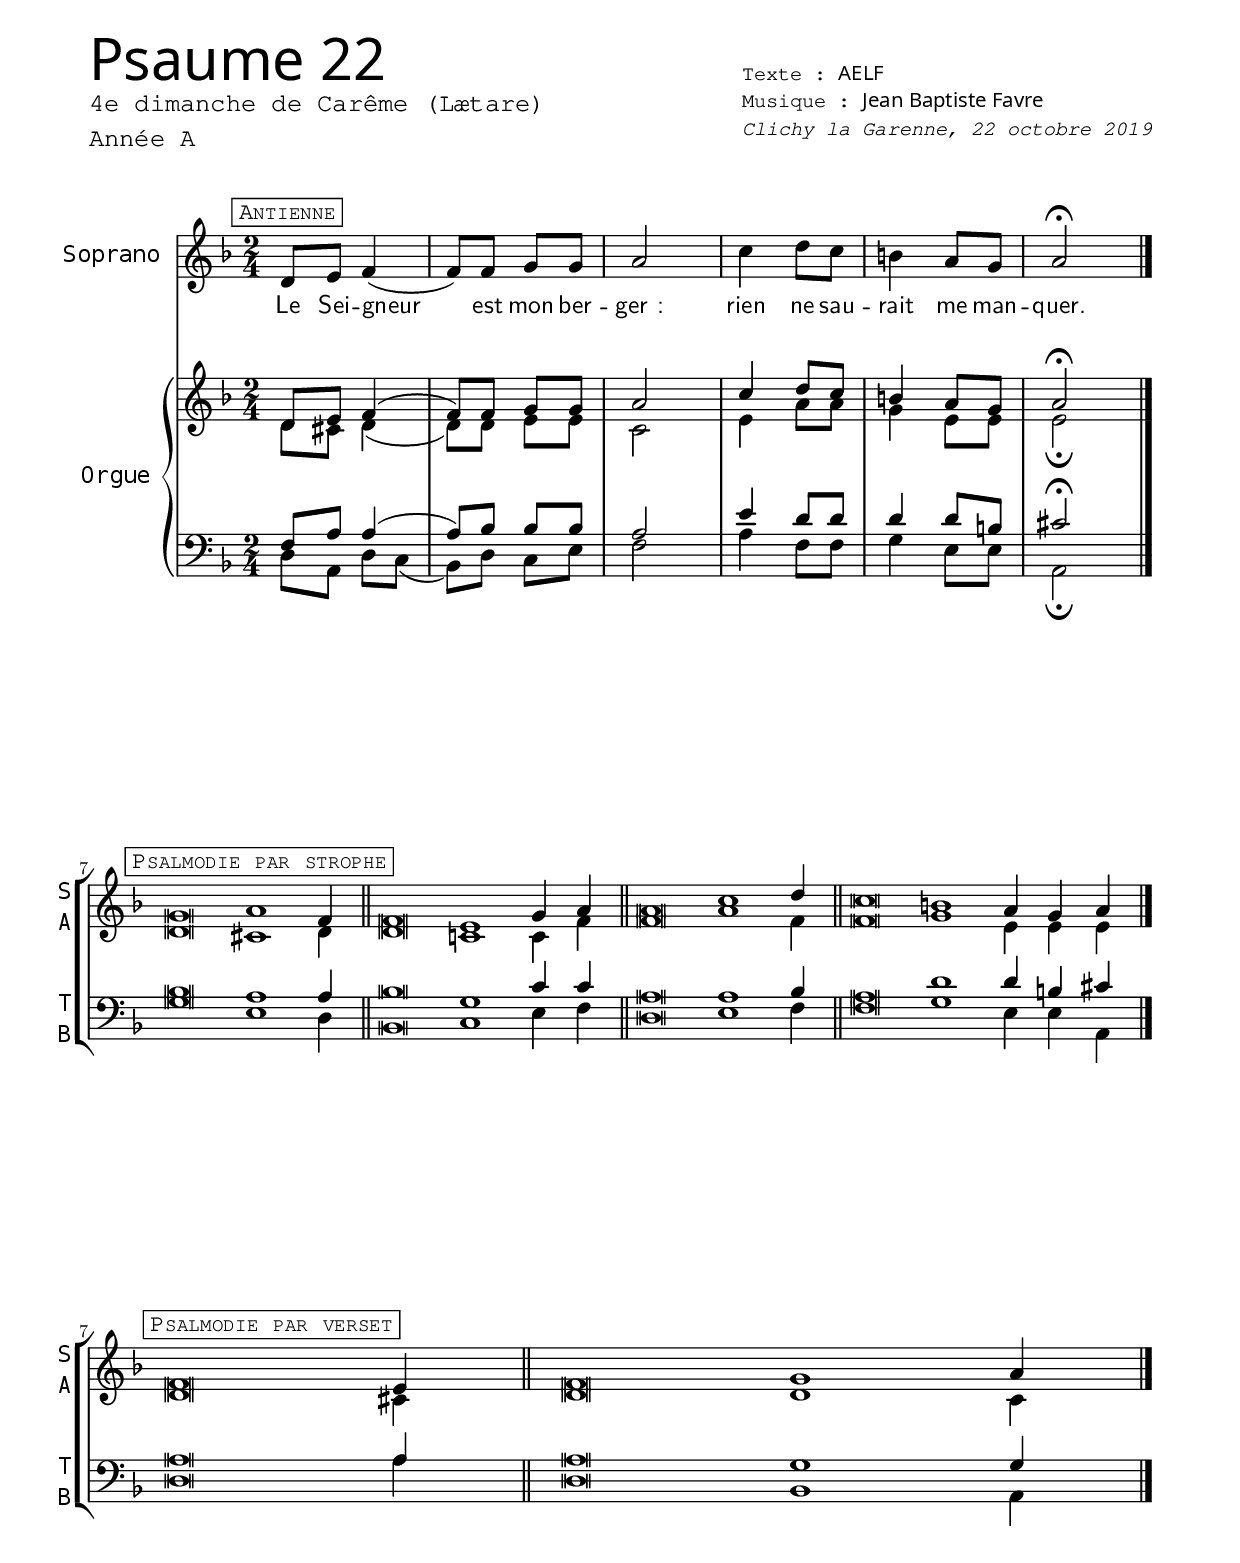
\version "2.18.2"
\language "english"
\include "../libs/commonFunctions.ily"

tempoVerseRallentando = {
  \set Score.tempoHideNote = ##t
  \tempo 4=60
}
tempoVerseAcelerando = {
  \set Score.tempoHideNote = ##t
  \tempo 2=120
}

scoreHeader = \header {
  title = "Psaume 22"
  subtitle = \markup { \column { "4e dimanche de Carême (Lætare)" "Année A" } }
  composer = "Jean Baptiste Favre"
  poet = "AELF"
  date = "Clichy la Garenne, 22 octobre 2019"
}

global = {
  \time 2/4
  \key d \minor
}

%%%%%%%%%%%%%%%%%%%%%%%%%%%%%%
%%%%%%%%%% Antiphon %%%%%%%%%%
%%%%%%%%%%%%%%%%%%%%%%%%%%%%%%
antiphonMusicSoprano = \relative c' {
   d8 e f4 (f8) f8 g g a2 c4 d8 c b4 a8 g a2
  }

antiphonMusicAlto = \relative c' {
   d8 cs d4 (d8) d e e c2 e4 a8 a g4 e8 e e2
  }

antiphonMusicTenor =  \relative c {
   f8 a a4 (a8)[ bf] bf bf a2 e'4 d8 d d4 d8 b cs2
  }

antiphonMusicBass =  \relative c {
   d8 a d8 c (bf8) d c e f2 a4 f8 f g4 e8 e a,2
  }

antiphonRythm = {
    \markCustom "Antienne"
    s2*6  \bar "|." \break
  }

antiphonLyrics = \lyricmode {
  Le Sei -- gneur est mon ber -- ger_: rien ne sau -- rait me man -- quer.
  }

antiphonLyricsSoprano = \antiphonLyrics
antiphonLyricsAlto = \antiphonLyrics
antiphonLyricsTenor = \antiphonLyrics
antiphonLyricsBass = \antiphonLyrics

%%%%%%%%%%%%%%%%%%%%%%%%%%%%%%%%%%%%%%%%%%%%%%
%%%%%%%%%%          Verses          %%%%%%%%%%
%%%%%%%%%%%%%%%%%%%%%%%%%%%%%%%%%%%%%%%%%%%%%%

% quand on a fini de rentrer la musique partout, on peut préciser
% (chez les Soprano uniquement!) les paramètres de tempo MIDI
% en utilisant \tAcce et \tRall

verseStropheRythm = {
  \accidentalStyle forget
  \once \override Score.RehearsalMark.break-align-symbols = #'(clef)
  \markCustom "Psalmodie par strophe" \cadenzaOn
  \tempoVerseAcelerando s\breve s1 \tempoVerseRallentando s4 \bar "||"
  \tempoVerseAcelerando s\breve s1 \tempoVerseRallentando s4 s4 \bar "||"
  \tempoVerseAcelerando s\breve s1 \tempoVerseRallentando s4 \bar "||"
  \tempoVerseAcelerando s\breve s1 \tempoVerseRallentando s4 s4 s4 \bar "|." \break
  \markCustom "Psalmodie par verset"
  \tempoVerseAcelerando s\breve \tempoVerseRallentando s4 \bar "||"
  \tempoVerseAcelerando s\breve s1 \tempoVerseRallentando s4 \bar "|." \break
}

verseStropheMusicSoprano = \relative c' {
  g'\breve a1 f4
  f\breve e1 g4 a4
  a\breve c1 d4
  c\breve b1 a4 g4 a4

  f\breve e4
  f\breve g1 a4
  }

verseStropheMusicAlto = \relative c' {
  d\breve cs1 d4
  d\breve c1 c4 f4
  f\breve a1 f4
  f\breve g1 e4 e4 e4

  d\breve cs4
  d\breve d1 cs4
  }

verseStropheMusicTenor = \relative c' {
  bf\breve a1 a4
  bf\breve g1 c4 c4
  a\breve a1 bf4
  a\breve d1 d4 b4 cs4

  a\breve a4
  a\breve g1 g4
  }

verseStropheMusicBass = \relative c {
  g'\breve e1 d4
  bf\breve c1 e4 f4
  d\breve e1 f4
  f\breve g1 e4 e4 a,4

  d\breve a'4
  d,\breve bf1 a4
  }

verseLyrics = \markuplist {
  \vspace #5
  \override #'(font-family . sans)
  \override #'(font-size . 2)
  \column {
    \fill-line {
      \left-column{
        \concat { \typewriter "1. " "Le Seigne" \underline u "r est mon berger," }
        \concat { \typewriter "   " "je ne m" \underline a "nque de rien," }
        \concat { \typewriter "   " "Sur des pr" \underline é "s d’herbe fraîche," }
        \concat { \typewriter "   " "il me f" \underline a "it reposer." }
        \vspace #1
        \concat { \typewriter "2. " "Il me mène vers les e" \underline a "ux tranquilles" }
        \concat { \typewriter "   " "et me f" \underline a "it revivre;" }
        \concat { \typewriter "   " "il me conduit par le j" \underline u "ste chemin" }
        \concat { \typewriter "   " "pour l’honn" \underline e "ur de son nom." }
      }
      \hspace #1
      \left-column{
        \concat { \typewriter "3. " "Si je traverse les rav" \underline i "ns de la mort," }
        \concat { \typewriter "   " "je ne cr" \underline a "ins aucun mal," }
        \concat { \typewriter "   " "car tu " \underline e "s avec moi&nbsp;:" }
        \concat { \typewriter "   " "ton bâton me gu" \underline i "de et me rassure." }
        \vspace #1
        \concat { \typewriter "4. " "Tu prépares la t" \underline a "ble pour moi" }
        \concat { \typewriter "   " "dev" \underline a "nt mes ennemis;" }
        \concat { \typewriter "   " "tu répands le parf" \underline u "m sur ma tête," }
        \concat { \typewriter "   " "ma c" \underline o "upe est débordante." }
      }
    }
    \vspace #1
    \fill-line{
      \left-column {
        \concat { \typewriter "5. " "Grâce et bonh" \underline e "ur m’accompagnent" }
        \concat { \typewriter "   " "tous les j" \underline o "urs de ma vie;" }
        \concat { \typewriter "   " "j’habiterai la mais" \underline o "n du Seigneur" }
        \concat { \typewriter "   " "pour la dur" \underline é "e de mes jours." }
      }
    }
  }
}

%%%%%%%%%%%%%%%%%%%%%%%%%%%%%%%%%%%%%%%%%%%%%%%%%%%%%%%%%%%%%%%%%%%%%
%%%%%%%%%%%%%%%%%%%          Draw score          %%%%%%%%%%%%%%%%%%%%
%%%%%%%%%%%%%%%%%%%%%%%%%%%%%%%%%%%%%%%%%%%%%%%%%%%%%%%%%%%%%%%%%%%%%
% Load Piano settings & layout
partition = {
  <<
    % Antienne à 4 voix mixtes
    %\include "../libs/layouts/commonAntiphonFourVoices.ily"
    \new ChoirStaff = "Antophon4Voices" <<
      \new Staff = "AntiphonSopranoStaff" <<
        \once \override Staff.VerticalAxisGroup.remove-first = ##t
        \set Staff.instrumentName = "Soprano"
        \clef "treble"
        \new Dynamics \antiphonRythm
        \new Voice = "antiphonSoprano" { \global \antiphonMusicSoprano \fermata }
        \new Lyrics \lyricsto "antiphonSoprano" { \antiphonLyricsSoprano }
      >>
    >>
    \new PianoStaff
    <<
      \set PianoStaff.instrumentName = #"Orgue"
      \new Staff <<
        \set Staff.printPartCombineTexts = ##f
        \once \override Staff.VerticalAxisGroup.remove-first = ##t
        \clef treble
        \new Voice = "soprani" {\global \voiceOne \antiphonMusicSoprano \fermata }
        \new Voice = "alti" {\global \voiceTwo \antiphonMusicAlto \fermata }
      >>
      \new Staff <<
        \set Staff.printPartCombineTexts = ##f
        \once \override Staff.VerticalAxisGroup.remove-first = ##t
        \clef bass
        \new Voice = "tenors" {\global \voiceThree \antiphonMusicTenor \fermata }
        \new Voice = "bass" {\global \voiceFour \antiphonMusicBass \fermata }
      >>
    >>
    \new ChoirStaff = "versePsalmody"
    <<
      \new Staff = "verseSopranoAlto" <<
        \set Staff.shortInstrumentName = \markup { \right-column { "S" "A" } }
        \once \override Staff.VerticalAxisGroup.remove-first = ##t
        \global
        \clef treble
        \new Dynamics { \silence \antiphonMusicSoprano \verseStropheRythm }
        \new Voice = "verseSoprano" << \voiceOne {\silence \antiphonMusicSoprano \cadenzaOn \verseStropheMusicSoprano } >>
        \new Voice = "verseAlto" << \voiceTwo {\silence \antiphonMusicSoprano \cadenzaOn \verseStropheMusicAlto } >>
      >>
      \new Staff = "verseTenorBass" <<
        \set Staff.shortInstrumentName = \markup { \right-column { "T" "B" } }
        \once \override Staff.VerticalAxisGroup.remove-first = ##t
        \global
        \clef bass
        \new Dynamics {\silence \antiphonMusicSoprano \verseStropheRythm}
        \new Voice = "verseTenor" << \voiceOne {\silence \antiphonMusicSoprano \cadenzaOn \verseStropheMusicTenor } >>
        \new Voice = "verseBass" << \voiceTwo {\silence \antiphonMusicSoprano \cadenzaOn \verseStropheMusicBass } >>
      >>
    >>
  >>
}
%%%%%%%%%%%%% PARTITION VISUELLE %%%%%%%%%%%%%
% PDF output
\paper {
  top-margin = 1.5\cm
  bottom-margin = 1.5\cm
  left-margin = 1.5\cm
  right-margin = 1.5\cm
  markup-system-spacing = #'((basic-distance . 10)
     (minimum-distance . 10)
     (padding . 5)
     (stretchability . 5))
  #(define fonts
    (set-global-fonts
     #:music "emmentaler"
     #:brace "emmentaler"
     #:roman "Latin Modern Roman"
     #:sans "Cantarell"
  ))
  #(include-special-characters)
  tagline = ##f
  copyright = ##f
  scoreTitleMarkup = \markup \columns {
    \fill-line {
      \column {
        \line {
          \left-column {
            \fontsize #8 \sans \fromproperty #'header:title
            \fontsize #1 \typewriter \fromproperty #'header:subtitle
          }
        }
      }
      \column {
        \line {
          \fontsize #-1
          \left-column {
            \line { \concat { \typewriter "Texte&nbsp;: " \sans \fromproperty #'header:poet \bold " " } }
            \line { \concat { \typewriter "Musique&nbsp;: " \sans \fromproperty #'header:composer \bold " " } }
            \typewriter \italic \fromproperty #'header:date
          }
        }
      }
    }
  }
}

\score {
  \partition
  \layout {
      ragged-last = ##f
      \context {
          \Staff
          \RemoveEmptyStaves
          \override NoteHead.style = #'altdefault
          \override InstrumentName.font-name = #"Monospace Regular"
      }
      \context {
          \PianoStaff
          \RemoveEmptyStaves
          \override NoteHead.style = #'altdefault
          \override InstrumentName.font-name = #"Monospace Regular"
      }
      \context {
          \ChoirStaff
          \RemoveEmptyStaves
          \override NoteHead.style = #'altdefault
          \override InstrumentName.font-name = #"Monospace Regular"
      }
      \override LyricText.font-name = #"Latin Modern Sans"
      \override Score.RehearsalMark.font-family = #'typewriter
  }
  \scoreHeader
}
\verseLyrics